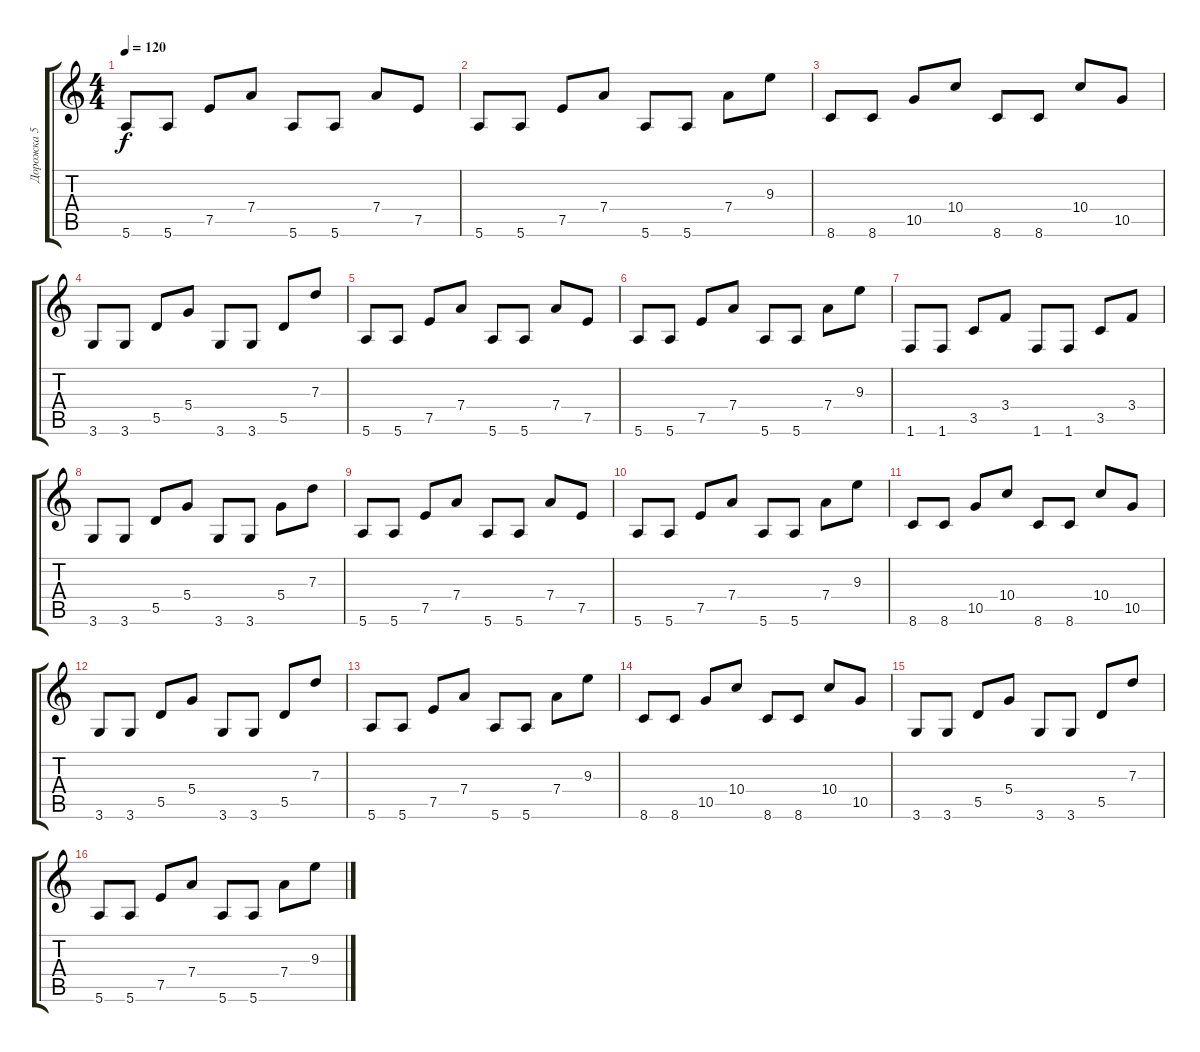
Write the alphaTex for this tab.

\track ("Дорожка 5" "Дорожка 5") {instrument distortionguitar}
\staff {score tabs}
\tuning (E4 B3 G3 D3 A2 E2) {hide}
\ts (4 4)
\tempo 120
\clef g2
\ks c
5.6.8{dy f} 5.6.8 7.5.8 7.4.8 5.6.8 5.6.8 7.4.8 7.5.8 |
5.6.8 5.6.8 7.5.8 7.4.8 5.6.8 5.6.8 7.4.8 9.3.8 |
8.6.8 8.6.8 10.5.8 10.4.8 8.6.8 8.6.8 10.4.8 10.5.8 |
3.6.8 3.6.8 5.5.8 5.4.8 3.6.8 3.6.8 5.5.8 7.3.8 |
5.6.8 5.6.8 7.5.8 7.4.8 5.6.8 5.6.8 7.4.8 7.5.8 |
5.6.8 5.6.8 7.5.8 7.4.8 5.6.8 5.6.8 7.4.8 9.3.8 |
1.6.8 1.6.8 3.5.8 3.4.8 1.6.8 1.6.8 3.5.8 3.4.8 |
3.6.8 3.6.8 5.5.8 5.4.8 3.6.8 3.6.8 5.4.8 7.3.8 |
5.6.8 5.6.8 7.5.8 7.4.8 5.6.8 5.6.8 7.4.8 7.5.8 |
5.6.8 5.6.8 7.5.8 7.4.8 5.6.8 5.6.8 7.4.8 9.3.8 |
8.6.8 8.6.8 10.5.8 10.4.8 8.6.8 8.6.8 10.4.8 10.5.8 |
3.6.8 3.6.8 5.5.8 5.4.8 3.6.8 3.6.8 5.5.8 7.3.8 |
5.6.8 5.6.8 7.5.8 7.4.8 5.6.8 5.6.8 7.4.8 9.3.8 |
8.6.8 8.6.8 10.5.8 10.4.8 8.6.8 8.6.8 10.4.8 10.5.8 |
3.6.8 3.6.8 5.5.8 5.4.8 3.6.8 3.6.8 5.5.8 7.3.8 |
5.6.8 5.6.8 7.5.8 7.4.8 5.6.8 5.6.8 7.4.8 9.3.8
